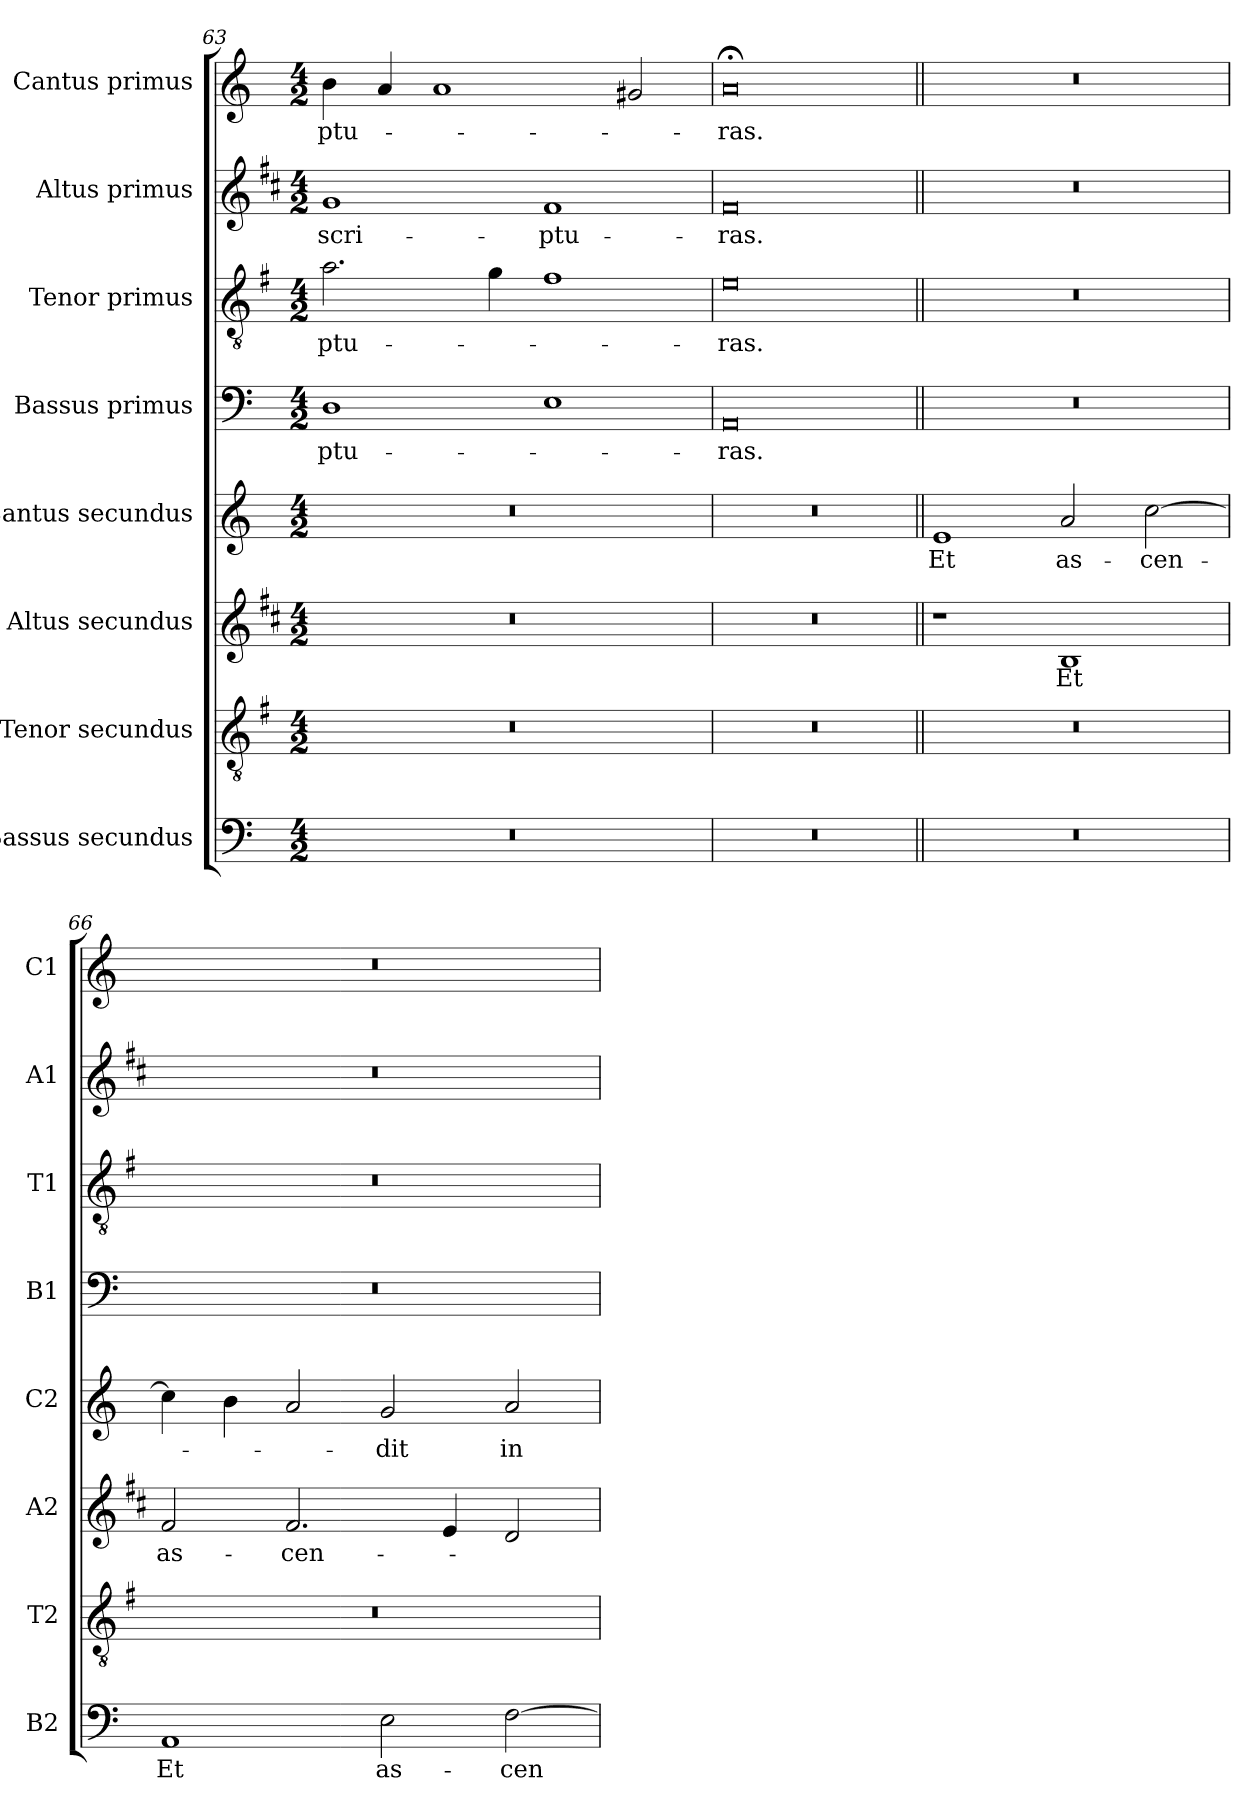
**kern	**text	**kern	**kern	**text	**kern	**text	**kern	**text	**kern	**text	**kern	**text	**kern	**text
*part8	*part8	*part7	*part6	*part6	*part5	*part5	*part4	*part4	*part3	*part3	*part2	*part2	*part1	*part1
*staff8	*staff8	*staff7	*staff6	*staff6	*staff5	*staff5	*staff4	*staff4	*staff3	*staff3	*staff2	*staff2	*staff1	*staff1
*I"Bassus secundus	*	*I"Tenor secundus	*I"Altus secundus	*	*I"Cantus secundus	*	*I"Bassus primus	*	*I"Tenor primus	*	*I"Altus primus	*	*I"Cantus primus	*
*I'B2	*	*I'T2	*I'A2	*	*I'C2	*	*I'B1	*	*I'T1	*	*I'A1	*	*I'C1	*
*clefF4	*	*clefGv2	*clefG2	*	*clefG2	*	*clefF4	*	*clefGv2	*	*clefG2	*	*clefG2	*
*	*	*ITrd4c7	*ITrd1c2	*	*	*	*	*	*ITrd4c7	*	*ITrd1c2	*	*	*
*k[]	*	*k[]	*k[]	*	*k[]	*	*k[]	*	*k[]	*	*k[]	*	*k[]	*
*C:	*	*C:	*C:	*	*C:	*	*C:	*	*C:	*	*C:	*	*C:	*
*M4/2	*	*M4/2	*M4/2	*	*M4/2	*	*M4/2	*	*M4/2	*	*M4/2	*	*M4/2	*
=63	=63	=63	=63	=63	=63	=63	=63	=63	=63	=63	=63	=63	=63	=63
!	!	!	!	!	!	!	!	!LO:LY:b	!	!LO:LY:b	!	!LO:LY:b	!	!LO:LY:b
0r	.	0r	0r	.	0r	.	1D	-ptu-	2.d\	-ptu-	1f	scri-	4b\	-ptu-
.	.	.	.	.	.	.	.	.	.	.	.	.	4a/	.
.	.	.	.	.	.	.	.	.	.	.	.	.	1a	.
.	.	.	.	.	.	.	.	.	4c\	.	.	.	.	.
!	!	!	!	!	!	!	!	!	!	!	!	!LO:LY:b	!	!
.	.	.	.	.	.	.	1E	.	1B	.	1e	-ptu-	.	.
.	.	.	.	.	.	.	.	.	.	.	.	.	2g#X/	.
=64	=64	=64	=64	=64	=64	=64	=64	=64	=64	=64	=64	=64	=64	=64
!	!	!	!	!	!	!	!	!LO:LY:b	!	!LO:LY:b	!	!LO:LY:b	!	!LO:LY:b
0r	.	0r	0r	.	0r	.	0AA	-ras.	0A	-ras.	0e	-ras.	0a;<	-ras.
!!LO:LB:g=z
=65||	=65||	=65||	=65||	=65||	=65||	=65||	=65||	=65||	=65||	=65||	=65||	=65||	=65||	=65||
!	!	!	!	!	!	!LO:LY:b	!	!	!	!	!	!	!	!
0r	.	0r	1r	.	1e	Et	0r	.	0r	.	0r	.	0r	.
!	!	!	!	!LO:LY:b	!	!LO:LY:b	!	!	!	!	!	!	!	!
.	.	.	1A	Et	2a/	as-	.	.	.	.	.	.	.	.
!	!	!	!	!	!	!LO:LY:b	!	!	!	!	!	!	!	!
.	.	.	.	.	[2cc\	-cen-	.	.	.	.	.	.	.	.
=66	=66	=66	=66	=66	=66	=66	=66	=66	=66	=66	=66	=66	=66	=66
!	!LO:LY:b	!	!	!LO:LY:b	!	!	!	!	!	!	!	!	!	!
1AA	Et	0r	2e/	as-	4cc\]	.	0r	.	0r	.	0r	.	0r	.
.	.	.	.	.	4b\	.	.	.	.	.	.	.	.	.
!	!	!	!	!LO:LY:b	!	!	!	!	!	!	!	!	!	!
.	.	.	2.e/	-cen-	2a/	.	.	.	.	.	.	.	.	.
!	!LO:LY:b	!	!	!	!	!LO:LY:b	!	!	!	!	!	!	!	!
2E\	as-	.	.	.	2g/	-dit	.	.	.	.	.	.	.	.
.	.	.	4d/	.	.	.	.	.	.	.	.	.	.	.
!	!LO:LY:b	!	!	!	!	!LO:LY:b	!	!	!	!	!	!	!	!
[2F\	-cen-	.	2c/	.	2a/	in	.	.	.	.	.	.	.	.
=	=	=	=	=	=	=	=	=	=	=	=	=	=	=
*-	*-	*-	*-	*-	*-	*-	*-	*-	*-	*-	*-	*-	*-	*-
